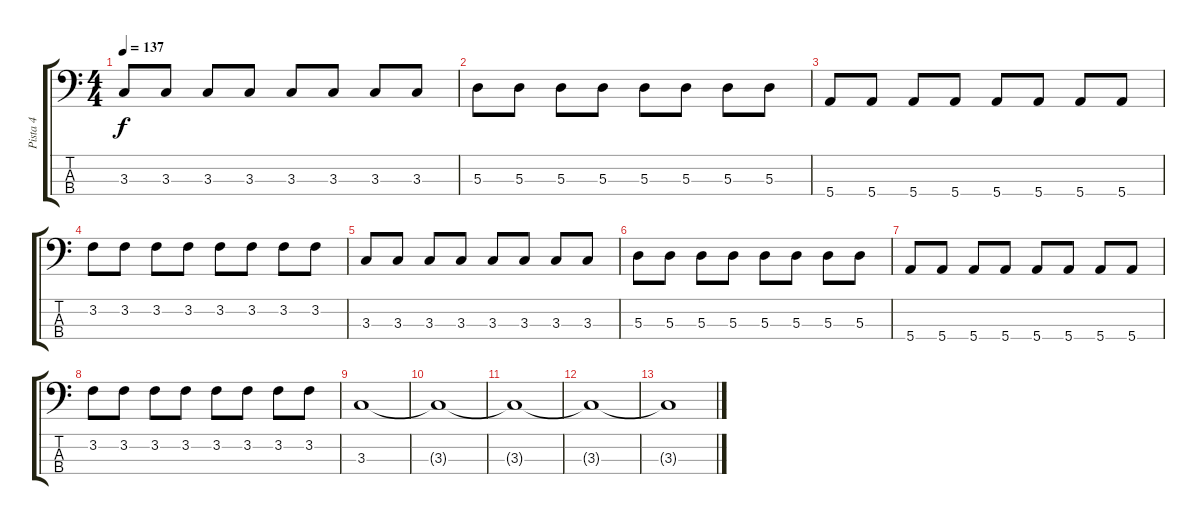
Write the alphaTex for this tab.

\track ("Pista 4" "Pista 4") {instrument electricbasspick}
\staff {score tabs}
\tuning (G2 D2 A1 E1) {hide}
\ts (4 4)
\tempo 137
\clef f4
\ks c
3.3.8{dy f} 3.3.8 3.3.8 3.3.8 3.3.8 3.3.8 3.3.8 3.3.8 |
5.3.8 5.3.8 5.3.8 5.3.8 5.3.8 5.3.8 5.3.8 5.3.8 |
5.4.8 5.4.8 5.4.8 5.4.8 5.4.8 5.4.8 5.4.8 5.4.8 |
3.2.8 3.2.8 3.2.8 3.2.8 3.2.8 3.2.8 3.2.8 3.2.8 |
3.3.8 3.3.8 3.3.8 3.3.8 3.3.8 3.3.8 3.3.8 3.3.8 |
5.3.8 5.3.8 5.3.8 5.3.8 5.3.8 5.3.8 5.3.8 5.3.8 |
5.4.8 5.4.8 5.4.8 5.4.8 5.4.8 5.4.8 5.4.8 5.4.8 |
3.2.8 3.2.8 3.2.8 3.2.8 3.2.8 3.2.8 3.2.8 3.2.8 |
3.3.1 |
3.3{t}.1 |
3.3{t}.1 |
3.3{t}.1 |
3.3{t}.1
